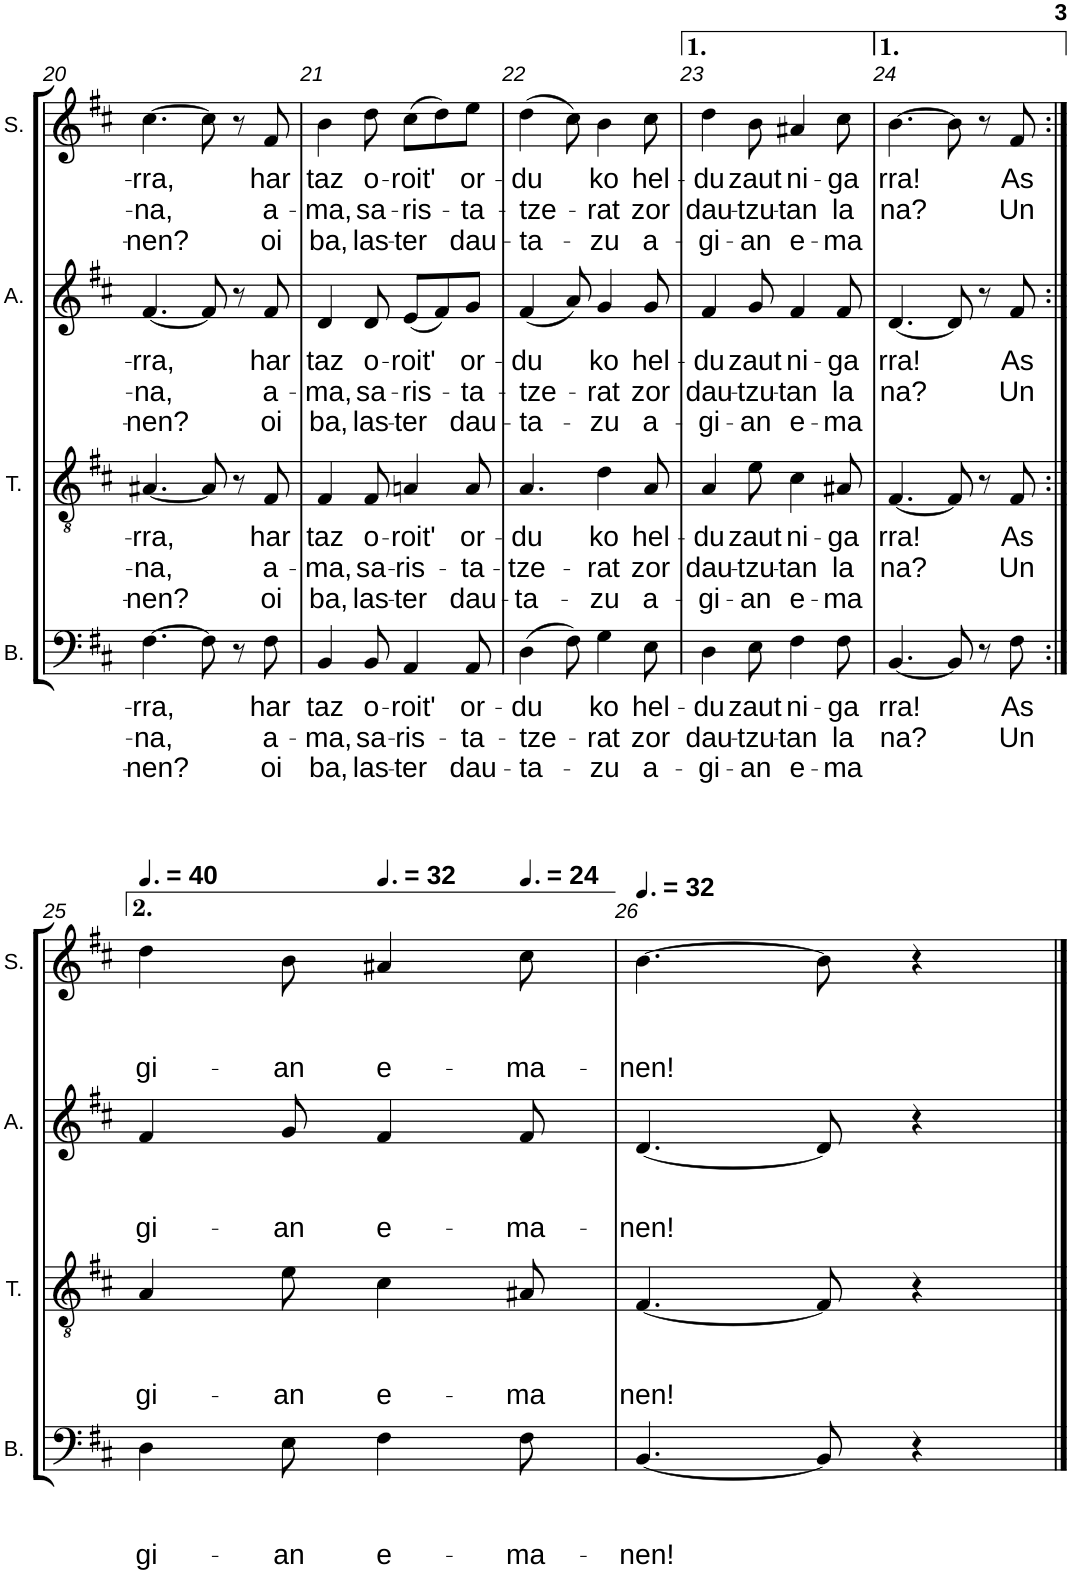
**kern	**text	**text	**text	**kern	**text	**text	**text	**kern	**text	**text	**text	**kern	**text	**text	**text
*part4	*part4	*part4	*part4	*part3	*part3	*part3	*part3	*part2	*part2	*part2	*part2	*part1	*part1	*part1	*part1
*staff4	*staff4	*staff4	*staff4	*staff3	*staff3	*staff3	*staff3	*staff2	*staff2	*staff2	*staff2	*staff1	*staff1	*staff1	*staff1
*I"Basse	*	*	*	*I"Ténor	*	*	*	*I"Alto	*	*	*	*I"Soprano	*	*	*
*I'B.	*	*	*	*I'T.	*	*	*	*I'A.	*	*	*	*I'S.	*	*	*
!!LO:PB:g=z
*clefF4	*	*	*	*clefGv2	*	*	*	*clefG2	*	*	*	*clefG2	*	*	*
*k[f#c#]	*	*	*	*k[f#c#]	*	*	*	*k[f#c#]	*	*	*	*k[f#c#]	*	*	*
*M6/8	*	*	*	*M6/8	*	*	*	*M6/8	*	*	*	*M6/8	*	*	*
=20	=20	=20	=20	=20	=20	=20	=20	=20	=20	=20	=20	=20	=20	=20	=20
!	!LO:LY:b	!LO:LY:b	!LO:LY:b	!	!LO:LY:b	!LO:LY:b	!LO:LY:b	!	!LO:LY:b	!LO:LY:b	!LO:LY:b	!	!LO:LY:b	!LO:LY:b	!LO:LY:b
[4.F#\	-rra,	-na,	-nen?	[4.A#X/	-rra,	-na,	-nen?	[4.f#/	-rra,	-na,	-nen?	[4.cc#\	-rra,	-na,	-nen?
8F#\]	.	.	.	8A#/]	.	.	.	8f#/]	.	.	.	8cc#\]	.	.	.
8r	.	.	.	8r	.	.	.	8r	.	.	.	8r	.	.	.
!	!LO:LY:b	!LO:LY:b	!LO:LY:b	!	!LO:LY:b	!LO:LY:b	!LO:LY:b	!	!LO:LY:b	!LO:LY:b	!LO:LY:b	!	!LO:LY:b	!LO:LY:b	!LO:LY:b
8F#\	har	a-	oi	8F#/	har	a-	oi	8f#/	har	a-	oi	8f#/	har	a-	oi
=21	=21	=21	=21	=21	=21	=21	=21	=21	=21	=21	=21	=21	=21	=21	=21
!	!LO:LY:b	!LO:LY:b	!LO:LY:b	!	!LO:LY:b	!LO:LY:b	!LO:LY:b	!	!LO:LY:b	!LO:LY:b	!LO:LY:b	!	!LO:LY:b	!LO:LY:b	!LO:LY:b
4BB/	-taz	-ma,	ba,	4F#/	-taz	-ma,	ba,	4d/	-taz	-ma,	ba,	4b\	-taz	-ma,	ba,
!	!LO:LY:b	!LO:LY:b	!LO:LY:b	!	!LO:LY:b	!LO:LY:b	!LO:LY:b	!	!LO:LY:b	!LO:LY:b	!LO:LY:b	!	!LO:LY:b	!LO:LY:b	!LO:LY:b
8BB/	o-	sa-	las-	8F#/	o-	sa-	las-	8d/	o-	sa-	las-	8dd\	o-	sa-	las-
!	!LO:LY:b	!LO:LY:b	!LO:LY:b	!	!LO:LY:b	!LO:LY:b	!LO:LY:b	!	!LO:LY:b	!LO:LY:b	!LO:LY:b	!	!LO:LY:b	!LO:LY:b	!LO:LY:b
4AA/	-roit'	-ris-	-ter	4An/	-roit'	-ris-	-ter	(8e/L	-roit'	-ris-	-ter	(8cc#\L	-roit'	-ris-	-ter
.	.	.	.	.	.	.	.	8f#/)	.	.	.	8dd\)	.	.	.
!	!LO:LY:b	!LO:LY:b	!LO:LY:b	!	!LO:LY:b	!LO:LY:b	!LO:LY:b	!	!LO:LY:b	!LO:LY:b	!LO:LY:b	!	!LO:LY:b	!LO:LY:b	!LO:LY:b
8AA/	or-	-ta-	dau-	8A/	or-	-ta-	dau-	8g/J	or-	-ta-	dau-	8ee\J	or-	-ta-	dau-
=22	=22	=22	=22	=22	=22	=22	=22	=22	=22	=22	=22	=22	=22	=22	=22
!	!LO:LY:b	!LO:LY:b	!LO:LY:b	!	!LO:LY:b	!LO:LY:b	!LO:LY:b	!	!LO:LY:b	!LO:LY:b	!LO:LY:b	!	!LO:LY:b	!LO:LY:b	!LO:LY:b
(4D\	-du	-tze-	-ta-	4.A/	-du	-tze-	-ta-	(4f#/	-du	-tze-	-ta-	(4dd\	-du	-tze-	-ta-
8F#\)	.	.	.	.	.	.	.	8a/)	.	.	.	8cc#\)	.	.	.
!	!LO:LY:b	!LO:LY:b	!LO:LY:b	!	!LO:LY:b	!LO:LY:b	!LO:LY:b	!	!LO:LY:b	!LO:LY:b	!LO:LY:b	!	!LO:LY:b	!LO:LY:b	!LO:LY:b
4G\	-ko	-rat	-zu	4d\	-ko	-rat	-zu	4g/	-ko	-rat	-zu	4b\	-ko	-rat	-zu
!	!LO:LY:b	!LO:LY:b	!LO:LY:b	!	!LO:LY:b	!LO:LY:b	!LO:LY:b	!	!LO:LY:b	!LO:LY:b	!LO:LY:b	!	!LO:LY:b	!LO:LY:b	!LO:LY:b
8E\	hel-	zor	a-	8A/	hel-	zor	a-	8g/	hel-	zor	a-	8cc#\	hel-	zor	a-
=23	=23	=23	=23	=23	=23	=23	=23	=23	=23	=23	=23	=23	=23	=23	=23
!	!LO:LY:b	!LO:LY:b	!LO:LY:b	!	!LO:LY:b	!LO:LY:b	!LO:LY:b	!	!LO:LY:b	!LO:LY:b	!LO:LY:b	!	!LO:LY:b	!LO:LY:b	!LO:LY:b
4D\	-du	dau-	-gi-	4A/	-du	dau-	-gi-	4f#/	-du	dau-	-gi-	4dd\	-du	dau-	-gi-
!	!LO:LY:b	!LO:LY:b	!LO:LY:b	!	!LO:LY:b	!LO:LY:b	!LO:LY:b	!	!LO:LY:b	!LO:LY:b	!LO:LY:b	!	!LO:LY:b	!LO:LY:b	!LO:LY:b
8E\	zaut	-tzu-	-an	8e\	zaut	-tzu-	-an	8g/	zaut	-tzu-	-an	8b\	zaut	-tzu-	-an
!	!LO:LY:b	!LO:LY:b	!LO:LY:b	!	!LO:LY:b	!LO:LY:b	!LO:LY:b	!	!LO:LY:b	!LO:LY:b	!LO:LY:b	!	!LO:LY:b	!LO:LY:b	!LO:LY:b
4F#\	ni-	-tan	e-	4c#\	ni-	-tan	e-	4f#/	ni-	-tan	e-	4a#X/	ni-	-tan	e-
!	!LO:LY:b	!LO:LY:b	!LO:LY:b	!	!LO:LY:b	!LO:LY:b	!LO:LY:b	!	!LO:LY:b	!LO:LY:b	!LO:LY:b	!	!LO:LY:b	!LO:LY:b	!LO:LY:b
8F#\	-ga	la	-ma	8A#X/	-ga	la	-ma	8f#/	-ga	la	-ma	8cc#\	-ga	la	-ma
=24	=24	=24	=24	=24	=24	=24	=24	=24	=24	=24	=24	=24	=24	=24	=24
!	!LO:LY:b	!LO:LY:b	!	!	!LO:LY:b	!LO:LY:b	!	!	!LO:LY:b	!LO:LY:b	!	!	!LO:LY:b	!LO:LY:b	!
[4.BB/	-rra!	-na?	.	[4.F#/	-rra!	-na?	.	[4.d/	-rra!	-na?	.	[4.b\	-rra!	-na?	.
8BB/]	.	.	.	8F#/]	.	.	.	8d/]	.	.	.	8b\]	.	.	.
8r	.	.	.	8r	.	.	.	8r	.	.	.	8r	.	.	.
!	!LO:LY:b	!LO:LY:b	!	!	!LO:LY:b	!LO:LY:b	!	!	!LO:LY:b	!LO:LY:b	!	!	!LO:LY:b	!LO:LY:b	!
8F#\	As	Un	.	8F#/	As	Un	.	8f#/	As	Un	.	8f#/	As	Un	.
!!LO:LB:g=z
=25:|!	=25:|!	=25:|!	=25:|!	=25:|!	=25:|!	=25:|!	=25:|!	=25:|!	=25:|!	=25:|!	=25:|!	=25:|!	=25:|!	=25:|!	=25:|!
*	*	*	*	*	*	*	*	*	*	*	*	*MM60	*	*	*
!	!	!	!LO:LY:b	!	!	!	!LO:LY:b	!	!	!	!LO:LY:b	!	!	!	!LO:LY:b
4D\	.	.	-gi-	4A/	.	.	-gi-	4f#/	.	.	-gi-	4dd\	.	.	-gi-
!	!	!	!LO:LY:b	!	!	!	!LO:LY:b	!	!	!	!LO:LY:b	!	!	!	!LO:LY:b
8E\	.	.	-an	8e\	.	.	-an	8g/	.	.	-an	8b\	.	.	-an
*	*	*	*	*	*	*	*	*	*	*	*	*MM48	*	*	*
!	!	!	!LO:LY:b	!	!	!	!LO:LY:b	!	!	!	!LO:LY:b	!	!	!	!LO:LY:b
4F#\	.	.	e-	4c#\	.	.	e-	4f#/	.	.	e-	4a#X/	.	.	e-
*	*	*	*	*	*	*	*	*	*	*	*	*MM36	*	*	*
!	!	!	!LO:LY:b	!	!	!	!LO:LY:b	!	!	!	!LO:LY:b	!	!	!	!LO:LY:b
8F#\	.	.	-ma-	8A#X/	.	.	-ma	8f#/	.	.	-ma-	8cc#\	.	.	-ma-
=26	=26	=26	=26	=26	=26	=26	=26	=26	=26	=26	=26	=26	=26	=26	=26
*	*	*	*	*	*	*	*	*	*	*	*	*MM48	*	*	*
!	!	!	!LO:LY:b	!	!	!	!LO:LY:b	!	!	!	!LO:LY:b	!	!	!	!LO:LY:b
[4.BB/	.	.	-nen!	[4.F#/	.	.	-nen!	[4.d/	.	.	-nen!	[4.b\	.	.	-nen!
8BB/]	.	.	.	8F#/]	.	.	.	8d/]	.	.	.	8b\]	.	.	.
4r	.	.	.	4r	.	.	.	4r	.	.	.	4r	.	.	.
==	==	==	==	==	==	==	==	==	==	==	==	==	==	==	==
*-	*-	*-	*-	*-	*-	*-	*-	*-	*-	*-	*-	*-	*-	*-	*-
